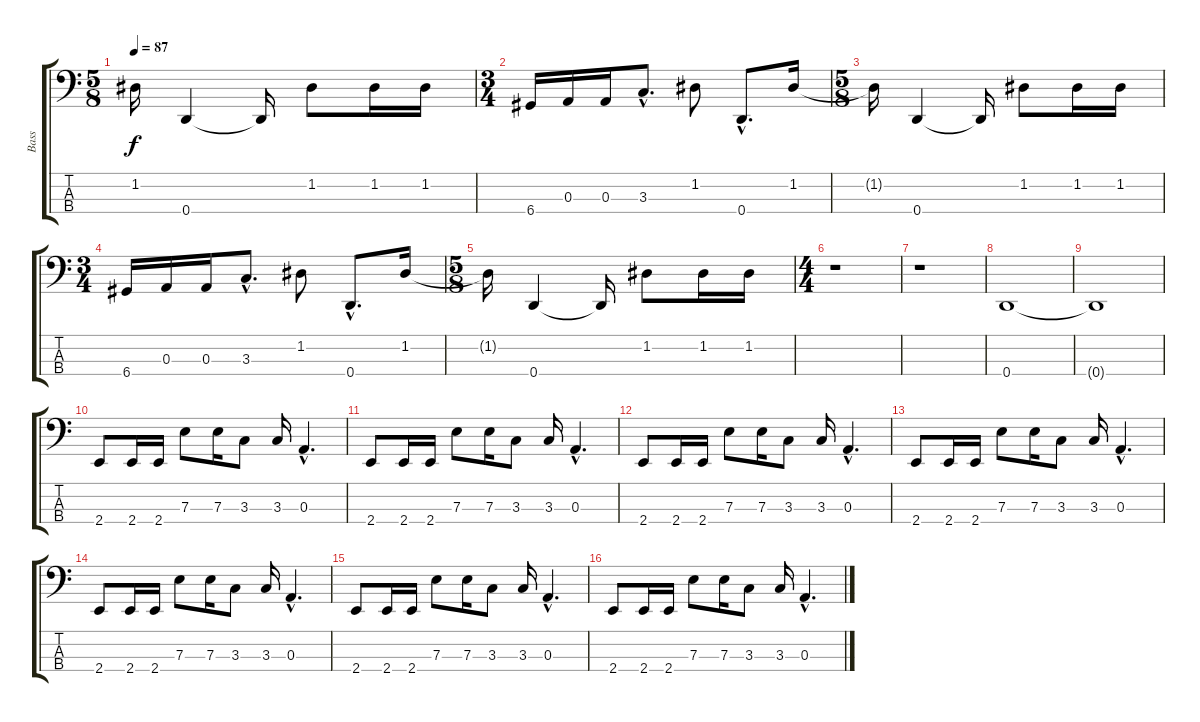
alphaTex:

\track ("Bass" "Bass") {instrument slapbass2}
\staff {score tabs}
\tuning (G2 D2 A1 D1) {hide}
\ts (5 8)
\tempo 87
\clef f4
\ks c
1.2{t}.16{dy f} 0.4.4 0.4{t}.16 1.2.8 1.2.16 1.2.16 |
\ts (3 4)
6.4.16 0.3.16 0.3.16 3.3{hac}.8{d} 1.2.8 0.4{hac}.8{d} 1.2.16 |
\ts (5 8)
1.2{t}.16 0.4.4 0.4{t}.16 1.2.8 1.2.16 1.2.16 |
\ts (3 4)
6.4.16 0.3.16 0.3.16 3.3{hac}.8{d} 1.2.8 0.4{hac}.8{d} 1.2.16 |
\ts (5 8)
1.2{t}.16 0.4.4 0.4{t}.16 1.2.8 1.2.16 1.2.16 |
\ts (4 4)
r.1 |
r.1 |
0.4.1 |
0.4{t}.1 |
2.4.8 2.4.16 2.4.16 7.3.8 7.3.16 3.3.8 3.3.16 0.3{hac}.4{d} |
2.4.8 2.4.16 2.4.16 7.3.8 7.3.16 3.3.8 3.3.16 0.3{hac}.4{d} |
2.4.8 2.4.16 2.4.16 7.3.8 7.3.16 3.3.8 3.3.16 0.3{hac}.4{d} |
2.4.8 2.4.16 2.4.16 7.3.8 7.3.16 3.3.8 3.3.16 0.3{hac}.4{d} |
2.4.8 2.4.16 2.4.16 7.3.8 7.3.16 3.3.8 3.3.16 0.3{hac}.4{d} |
2.4.8 2.4.16 2.4.16 7.3.8 7.3.16 3.3.8 3.3.16 0.3{hac}.4{d} |
2.4.8 2.4.16 2.4.16 7.3.8 7.3.16 3.3.8 3.3.16 0.3{hac}.4{d}
